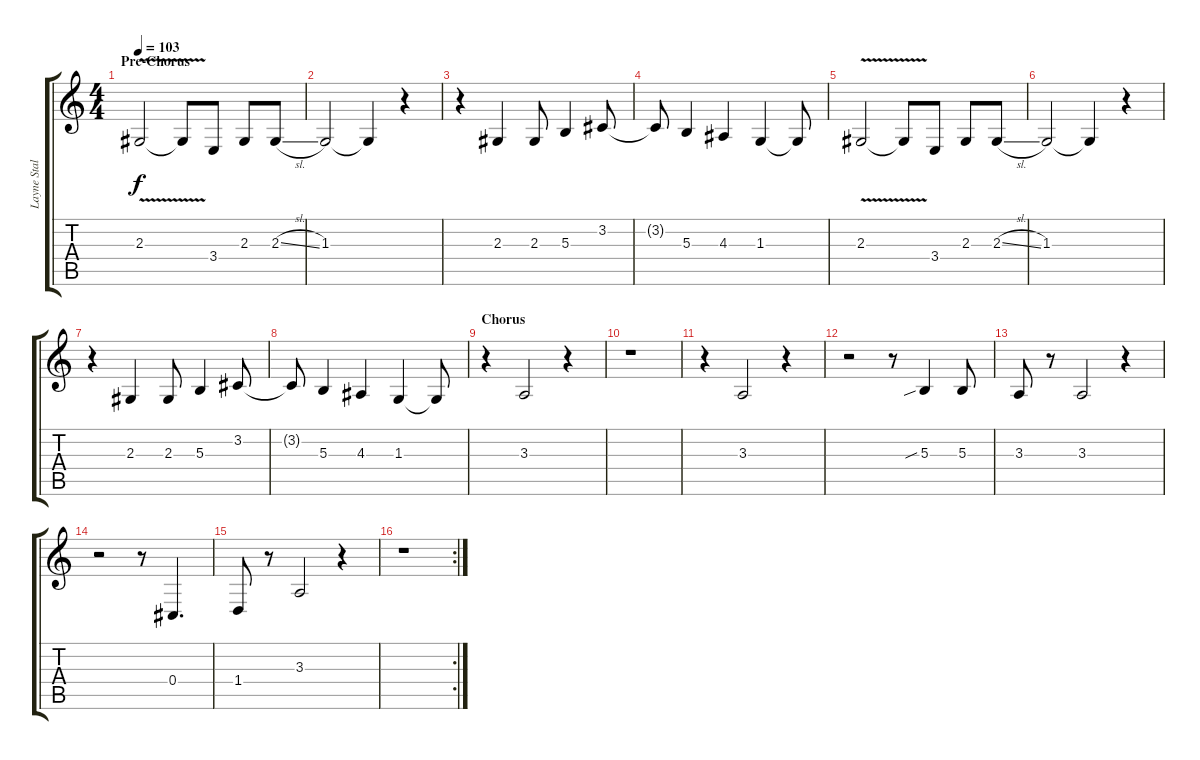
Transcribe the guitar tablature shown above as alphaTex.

\track ("Layne Staley" "Layne Stal") {instrument lead2sawtooth}
\staff {score tabs}
\tuning (Eb4 Bb3 Gb3 Db3 Ab2 Eb2) {hide}
\ts (4 4)
\section ("" "Pre-Chorus")
\tempo 103
\clef g2
\ks c
2.3{v}.2{dy f} 2.3{t}.8 3.4.8 2.3.8 2.3{sl}.8 |
1.3.2 1.3{t}.4 r.4 |
r.4 2.3.4 2.3.8 5.3.4 3.2.8 |
3.2{t}.8 5.3.4 4.3.4 1.3.4 1.3{t}.8 |
2.3{v}.2 2.3{t}.8 3.4.8 2.3.8 2.3{sl}.8 |
1.3.2 1.3{t}.4 r.4 |
r.4 2.3.4 2.3.8 5.3.4 3.2.8 |
3.2{t}.8 5.3.4 4.3.4 1.3.4 1.3{t}.8 |
\section ("" "Chorus")
r.4 3.3.2 r.4 |
r.1 |
r.4 3.3.2 r.4 |
r.2 r.8 5.3{sib}.4 5.3.8 |
3.3.8 r.8 3.3.2 r.4 |
r.2 r.8 0.4.4{d} |
1.4.8 r.8 3.3.2 r.4 |
\rc 2
r.1
